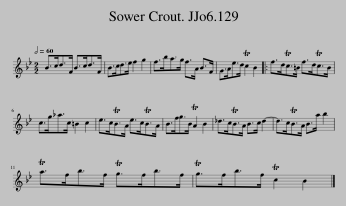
X:1
L:1/8
Q:1/2=60
M:2/2
I:linebreak $
K:Bb
V:1 treble
V:1
 B>cd>F B>cd>F | B>cd>e f2 g2 | f>ba>g f>A B>F | G>Ae>d Tc2 B2 |: f>dTc>=B f>dTc>B |$ %5
 c>g_a>c =B2 c2 | e>cTB>A e>cTB>A | B>fg>B TA2 B2 | _d>cTB>A B>c d2- | d>cTB>A B>a b2 |$ %10
 Ta>fb>f Tg>fb>f | Tg>fb>f Tc2 B2 |] %12
